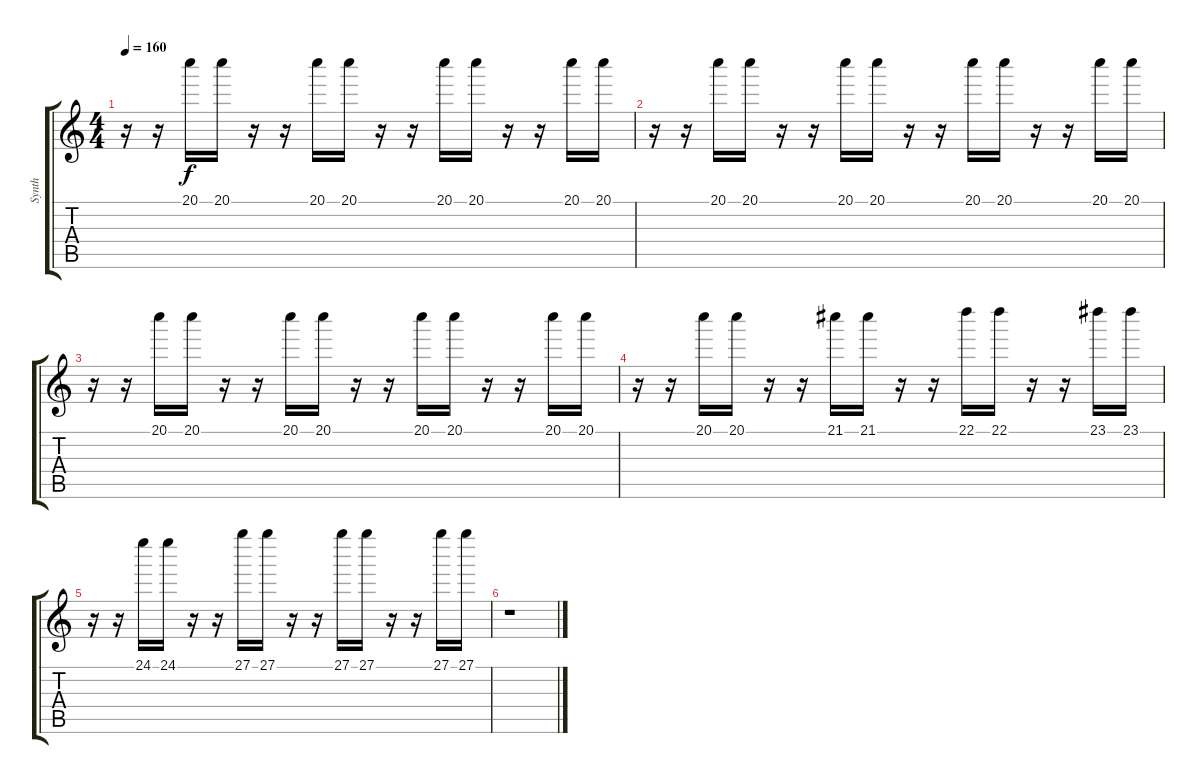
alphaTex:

\track ("Synth" "Synth") {instrument synthbass2}
\staff {score tabs}
\tuning (E4 B3 G3 D3 A2 E2) {hide}
\ts (4 4)
\tempo 160
\clef g2
\ks c
r.16{dy f} r.16 20.1.16 20.1.16 r.16 r.16 20.1.16 20.1.16 r.16 r.16 20.1.16 20.1.16 r.16 r.16 20.1.16 20.1.16 |
r.16 r.16 20.1.16 20.1.16 r.16 r.16 20.1.16 20.1.16 r.16 r.16 20.1.16 20.1.16 r.16 r.16 20.1.16 20.1.16 |
r.16 r.16 20.1.16 20.1.16 r.16 r.16 20.1.16 20.1.16 r.16 r.16 20.1.16 20.1.16 r.16 r.16 20.1.16 20.1.16 |
r.16 r.16 20.1.16 20.1.16 r.16 r.16 21.1.16 21.1.16 r.16 r.16 22.1.16 22.1.16 r.16 r.16 23.1.16 23.1.16 |
r.16 r.16 24.1.16 24.1.16 r.16 r.16 27.1.16 27.1.16 r.16 r.16 27.1.16 27.1.16 r.16 r.16 27.1.16 27.1.16 |
r.1
